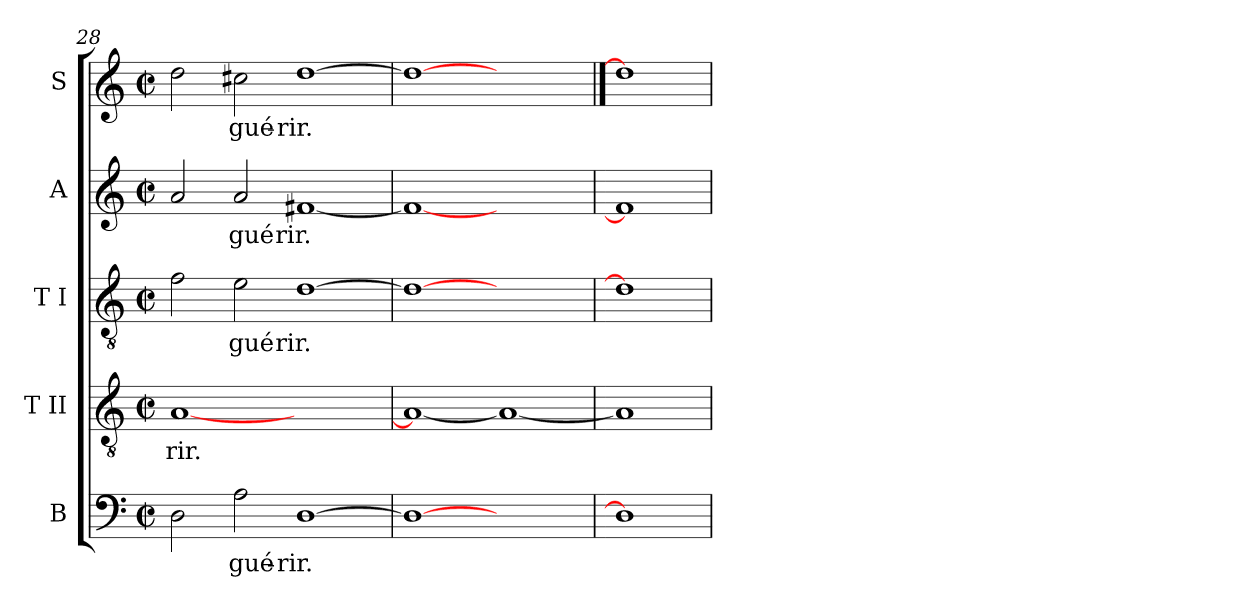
**kern	**text	**kern	**text	**kern	**text	**kern	**text	**kern	**text
*part5	*part5	*part4	*part4	*part3	*part3	*part2	*part2	*part1	*part1
*staff5	*staff5	*staff4	*staff4	*staff3	*staff3	*staff2	*staff2	*staff1	*staff1
*I"B	*	*I"T II	*	*I"T I	*	*I"A	*	*I"S	*
*clefF4	*	*clefGv2	*	*clefGv2	*	*clefG2	*	*clefG2	*
*M2/2	*	*M2/2	*	*M2/2	*	*M2/2	*	*M2/2	*
*met(c|)	*	*met(c|)	*	*met(c|)	*	*met(c|)	*	*met(c|)	*
=28	=28	=28	=28	=28	=28	=28	=28	=28	=28
!	!	!	!LO:LY:b:cj	!	!	!	!	!	!
2D\	.	[<1A	-rir.	2f\	.	2a/	.	2dd\	.
!	!LO:LY:b:cj	!	!	!	!LO:LY:b:cj	!	!LO:LY:b:cj	!	!LO:LY:b:cj
2A\	gué-	.	.	2e\	gué	2a/	gué	2cc#X\	gué-
!	!LO:LY:b:cj	!	!	!	!LO:LY:b:cj	!	!LO:LY:b:cj	!	!LO:LY:b:cj
[>1D	-rir.	1ryy	.	[>1d	rir.	[<1f#X	rir.	[>1dd	-rir.
=29	=29	=29	=29	=29	=29	=29	=29	=29	=29
1D_	.	1A_	.	1d_	.	1f#_	.	1dd_	.
1ryy	.	1A_	.	1ryy	.	1ryy	.	1ryy	.
=30	==30	=30	==30	=30	==30	=30	==30	==30	==30
1D]	.	1A]	.	1d]	.	1f#]	.	1dd]	.
=	=	=	=	=	=	=	=	=	=
*-	*-	*-	*-	*-	*-	*-	*-	*-	*-
